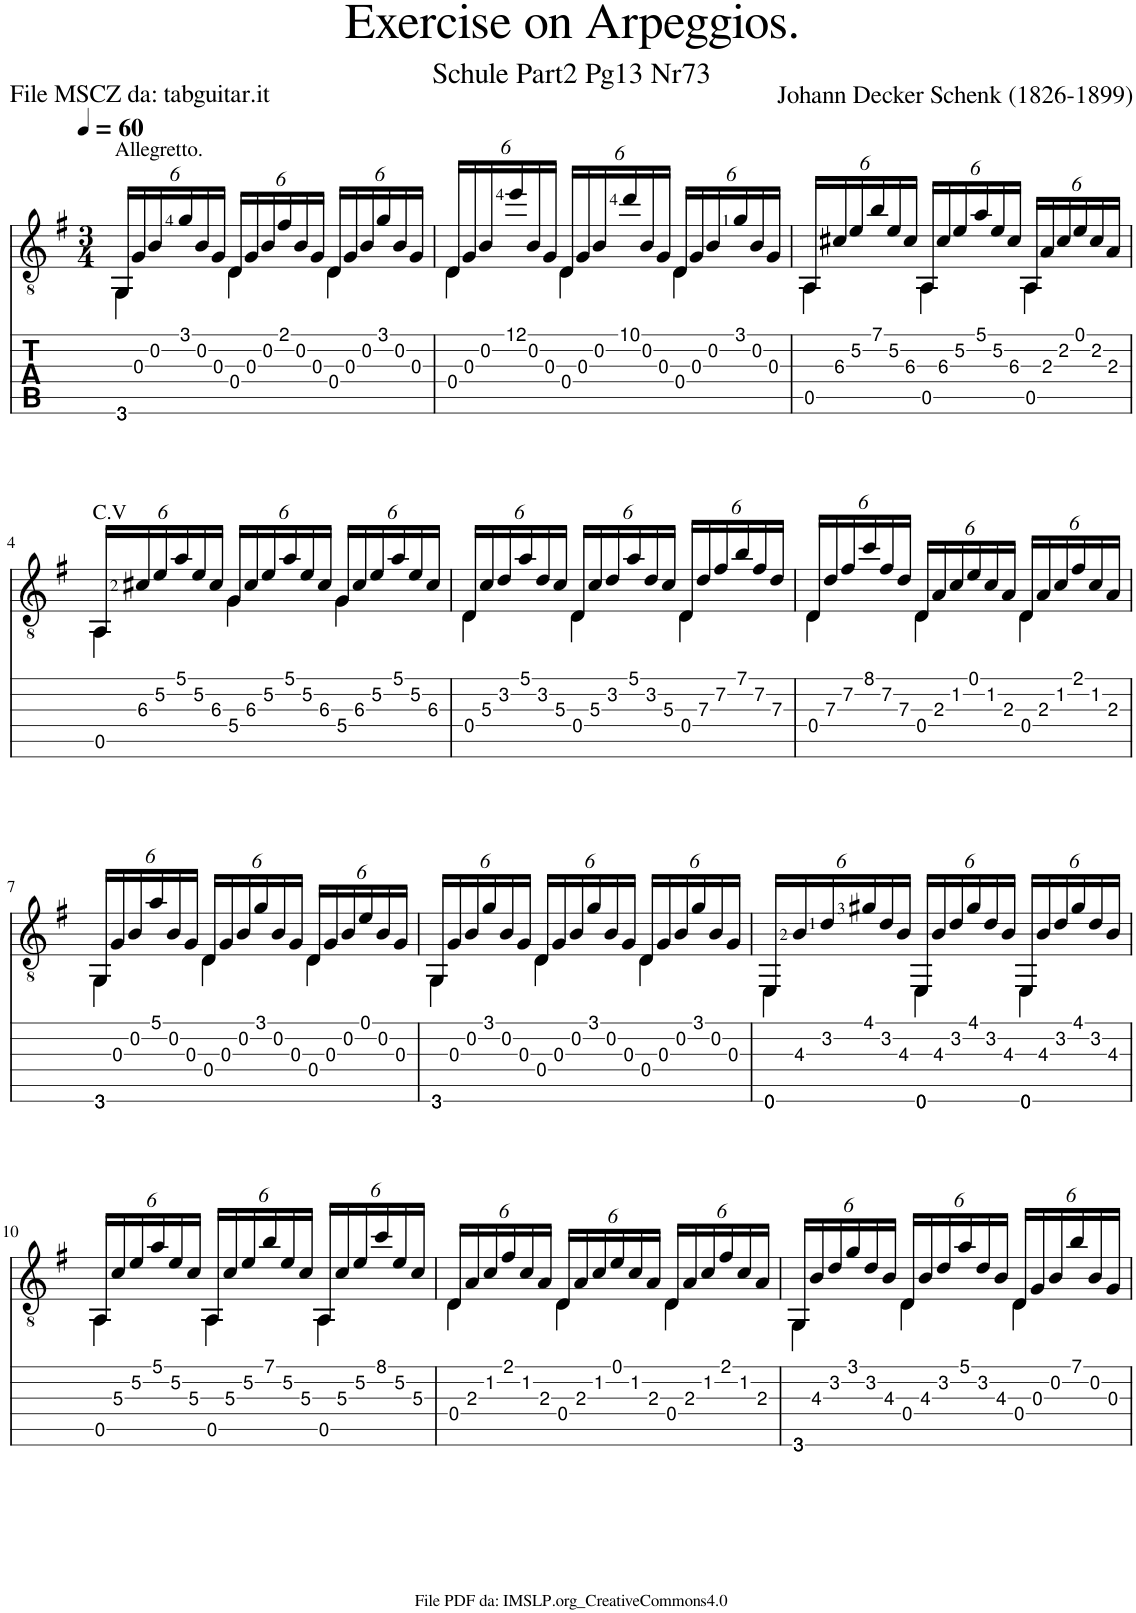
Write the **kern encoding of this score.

**kern	**kern
*part1	*part1
*staff2	*staff1
*I"Guitar	*
*I'Guit.	*
*stria6	*
*	*clefGv2
*k[f#]	*k[f#]
*M3/4	*M3/4
*MM60	*MM60
*Xbrackettup	*Xbrackettup
=1	=1
*^	*^
!	!	!LO:TX:a:t=Allegretto.	!
24GGLL	4GG	24GG/LL	4GG\
24G	.	24G/	.
24BJ	.	24B/	.
24gL	.	24g/	.
24B	.	24B/	.
24GJJ	.	24G/JJ	.
24DLL	4D	24D/LL	4D\
24G	.	24G/	.
24BJ	.	24B/	.
24f#L	.	24f#/	.
24B	.	24B/	.
24GJJ	.	24G/JJ	.
24DLL	4D	24D/LL	4D\
24G	.	24G/	.
24BJ	.	24B/	.
24gL	.	24g/	.
24B	.	24B/	.
24GJJ	.	24G/JJ	.
=2	=2	=2	=2
24DLL	4D	24D/LL	4D\
24G	.	24G/	.
24BJ	.	24B/	.
24eeL	.	24ee/	.
24B	.	24B/	.
24GJJ	.	24G/JJ	.
24DLL	4D	24D/LL	4D\
24G	.	24G/	.
24BJ	.	24B/	.
24ddL	.	24dd/	.
24B	.	24B/	.
24GJJ	.	24G/JJ	.
24DLL	4D	24D/LL	4D\
24G	.	24G/	.
24BJ	.	24B/	.
24gL	.	24g/	.
24B	.	24B/	.
24GJJ	.	24G/JJ	.
=3	=3	=3	=3
24AALL	4AA	24AA/LL	4AA\
24c#	.	24c#X/	.
24eJ	.	24e/	.
24bL	.	24b/	.
24e	.	24e/	.
24c#JJ	.	24c#/JJ	.
24AALL	4AA	24AA/LL	4AA\
24c#	.	24c#/	.
24eJ	.	24e/	.
24aL	.	24a/	.
24e	.	24e/	.
24c#JJ	.	24c#/JJ	.
24AALL	4AA	24AA/LL	4AA\
24A	.	24A/	.
24c#J	.	24c#/	.
24eL	.	24e/	.
24c#	.	24c#/	.
24AJJ	.	24A/JJ	.
!!LO:LB:g=z	!!
=4	=4	=4	=4
!	!	!LO:TX:a:t=C.V	!
24AALL	4AA	24AA/LL	4AA\
24c#	.	24c#X/	.
24eJ	.	24e/	.
24aL	.	24a/	.
24e	.	24e/	.
24c#JJ	.	24c#/JJ	.
24GLL	4G	24G/LL	4G\
24c#	.	24c#/	.
24eJ	.	24e/	.
24aL	.	24a/	.
24e	.	24e/	.
24c#JJ	.	24c#/JJ	.
24GLL	4G	24G/LL	4G\
24c#	.	24c#/	.
24eJ	.	24e/	.
24aL	.	24a/	.
24e	.	24e/	.
24c#JJ	.	24c#/JJ	.
=5	=5	=5	=5
24DLL	4D	24D/LL	4D\
24c	.	24c/	.
24dJ	.	24d/	.
24aL	.	24a/	.
24d	.	24d/	.
24cJJ	.	24c/JJ	.
24DLL	4D	24D/LL	4D\
24c	.	24c/	.
24dJ	.	24d/	.
24aL	.	24a/	.
24d	.	24d/	.
24cJJ	.	24c/JJ	.
24DLL	4D	24D/LL	4D\
24d	.	24d/	.
24f#J	.	24f#/	.
24bL	.	24b/	.
24f#	.	24f#/	.
24dJJ	.	24d/JJ	.
=6	=6	=6	=6
24DLL	4D	24D/LL	4D\
24d	.	24d/	.
24f#J	.	24f#/	.
24ccL	.	24cc/	.
24f#	.	24f#/	.
24dJJ	.	24d/JJ	.
24DLL	4D	24D/LL	4D\
24A	.	24A/	.
24cJ	.	24c/	.
24eL	.	24e/	.
24c	.	24c/	.
24AJJ	.	24A/JJ	.
24DLL	4D	24D/LL	4D\
24A	.	24A/	.
24cJ	.	24c/	.
24f#L	.	24f#/	.
24c	.	24c/	.
24AJJ	.	24A/JJ	.
!!LO:LB:g=z	!!
=7	=7	=7	=7
24GGLL	4GG	24GG/LL	4GG\
24G	.	24G/	.
24BJ	.	24B/	.
24aL	.	24a/	.
24B	.	24B/	.
24GJJ	.	24G/JJ	.
24DLL	4D	24D/LL	4D\
24G	.	24G/	.
24BJ	.	24B/	.
24gL	.	24g/	.
24B	.	24B/	.
24GJJ	.	24G/JJ	.
24DLL	4D	24D/LL	4D\
24G	.	24G/	.
24BJ	.	24B/	.
24eL	.	24e/	.
24B	.	24B/	.
24GJJ	.	24G/JJ	.
=8	=8	=8	=8
24GGLL	4GG	24GG/LL	4GG\
24G	.	24G/	.
24BJ	.	24B/	.
24gL	.	24g/	.
24B	.	24B/	.
24GJJ	.	24G/JJ	.
24DLL	4D	24D/LL	4D\
24G	.	24G/	.
24BJ	.	24B/	.
24gL	.	24g/	.
24B	.	24B/	.
24GJJ	.	24G/JJ	.
24DLL	4D	24D/LL	4D\
24G	.	24G/	.
24BJ	.	24B/	.
24gL	.	24g/	.
24B	.	24B/	.
24GJJ	.	24G/JJ	.
=9	=9	=9	=9
24EELL	4EE	24EE/LL	4EE\
24B	.	24B/	.
24dJ	.	24d/	.
24g#L	.	24g#X/	.
24d	.	24d/	.
24BJJ	.	24B/JJ	.
24EELL	4EE	24EE/LL	4EE\
24B	.	24B/	.
24dJ	.	24d/	.
24g#L	.	24g#/	.
24d	.	24d/	.
24BJJ	.	24B/JJ	.
24EELL	4EE	24EE/LL	4EE\
24B	.	24B/	.
24dJ	.	24d/	.
24g#L	.	24g#/	.
24d	.	24d/	.
24BJJ	.	24B/JJ	.
!!LO:LB:g=z	!!
=10	=10	=10	=10
24AALL	4AA	24AA/LL	4AA\
24c	.	24c/	.
24eJ	.	24e/	.
24aL	.	24a/	.
24e	.	24e/	.
24cJJ	.	24c/JJ	.
24AALL	4AA	24AA/LL	4AA\
24c	.	24c/	.
24eJ	.	24e/	.
24bL	.	24b/	.
24e	.	24e/	.
24cJJ	.	24c/JJ	.
24AALL	4AA	24AA/LL	4AA\
24c	.	24c/	.
24eJ	.	24e/	.
24ccL	.	24cc/	.
24e	.	24e/	.
24cJJ	.	24c/JJ	.
=11	=11	=11	=11
24DLL	4D	24D/LL	4D\
24A	.	24A/	.
24cJ	.	24c/	.
24f#L	.	24f#/	.
24c	.	24c/	.
24AJJ	.	24A/JJ	.
24DLL	4D	24D/LL	4D\
24A	.	24A/	.
24cJ	.	24c/	.
24eL	.	24e/	.
24c	.	24c/	.
24AJJ	.	24A/JJ	.
24DLL	4D	24D/LL	4D\
24A	.	24A/	.
24cJ	.	24c/	.
24f#L	.	24f#/	.
24c	.	24c/	.
24AJJ	.	24A/JJ	.
=12	=12	=12	=12
24GGLL	4GG	24GG/LL	4GG\
24B	.	24B/	.
24dJ	.	24d/	.
24gL	.	24g/	.
24d	.	24d/	.
24BJJ	.	24B/JJ	.
24DLL	4D	24D/LL	4D\
24B	.	24B/	.
24dJ	.	24d/	.
24aL	.	24a/	.
24d	.	24d/	.
24BJJ	.	24B/JJ	.
24DLL	4D	24D/LL	4D\
24G	.	24G/	.
24BJ	.	24B/	.
24bL	.	24b/	.
24B	.	24B/	.
24GJJ	.	24G/JJ	.
*v	*v	*	*
*	*v	*v
=	=
*-	*-
